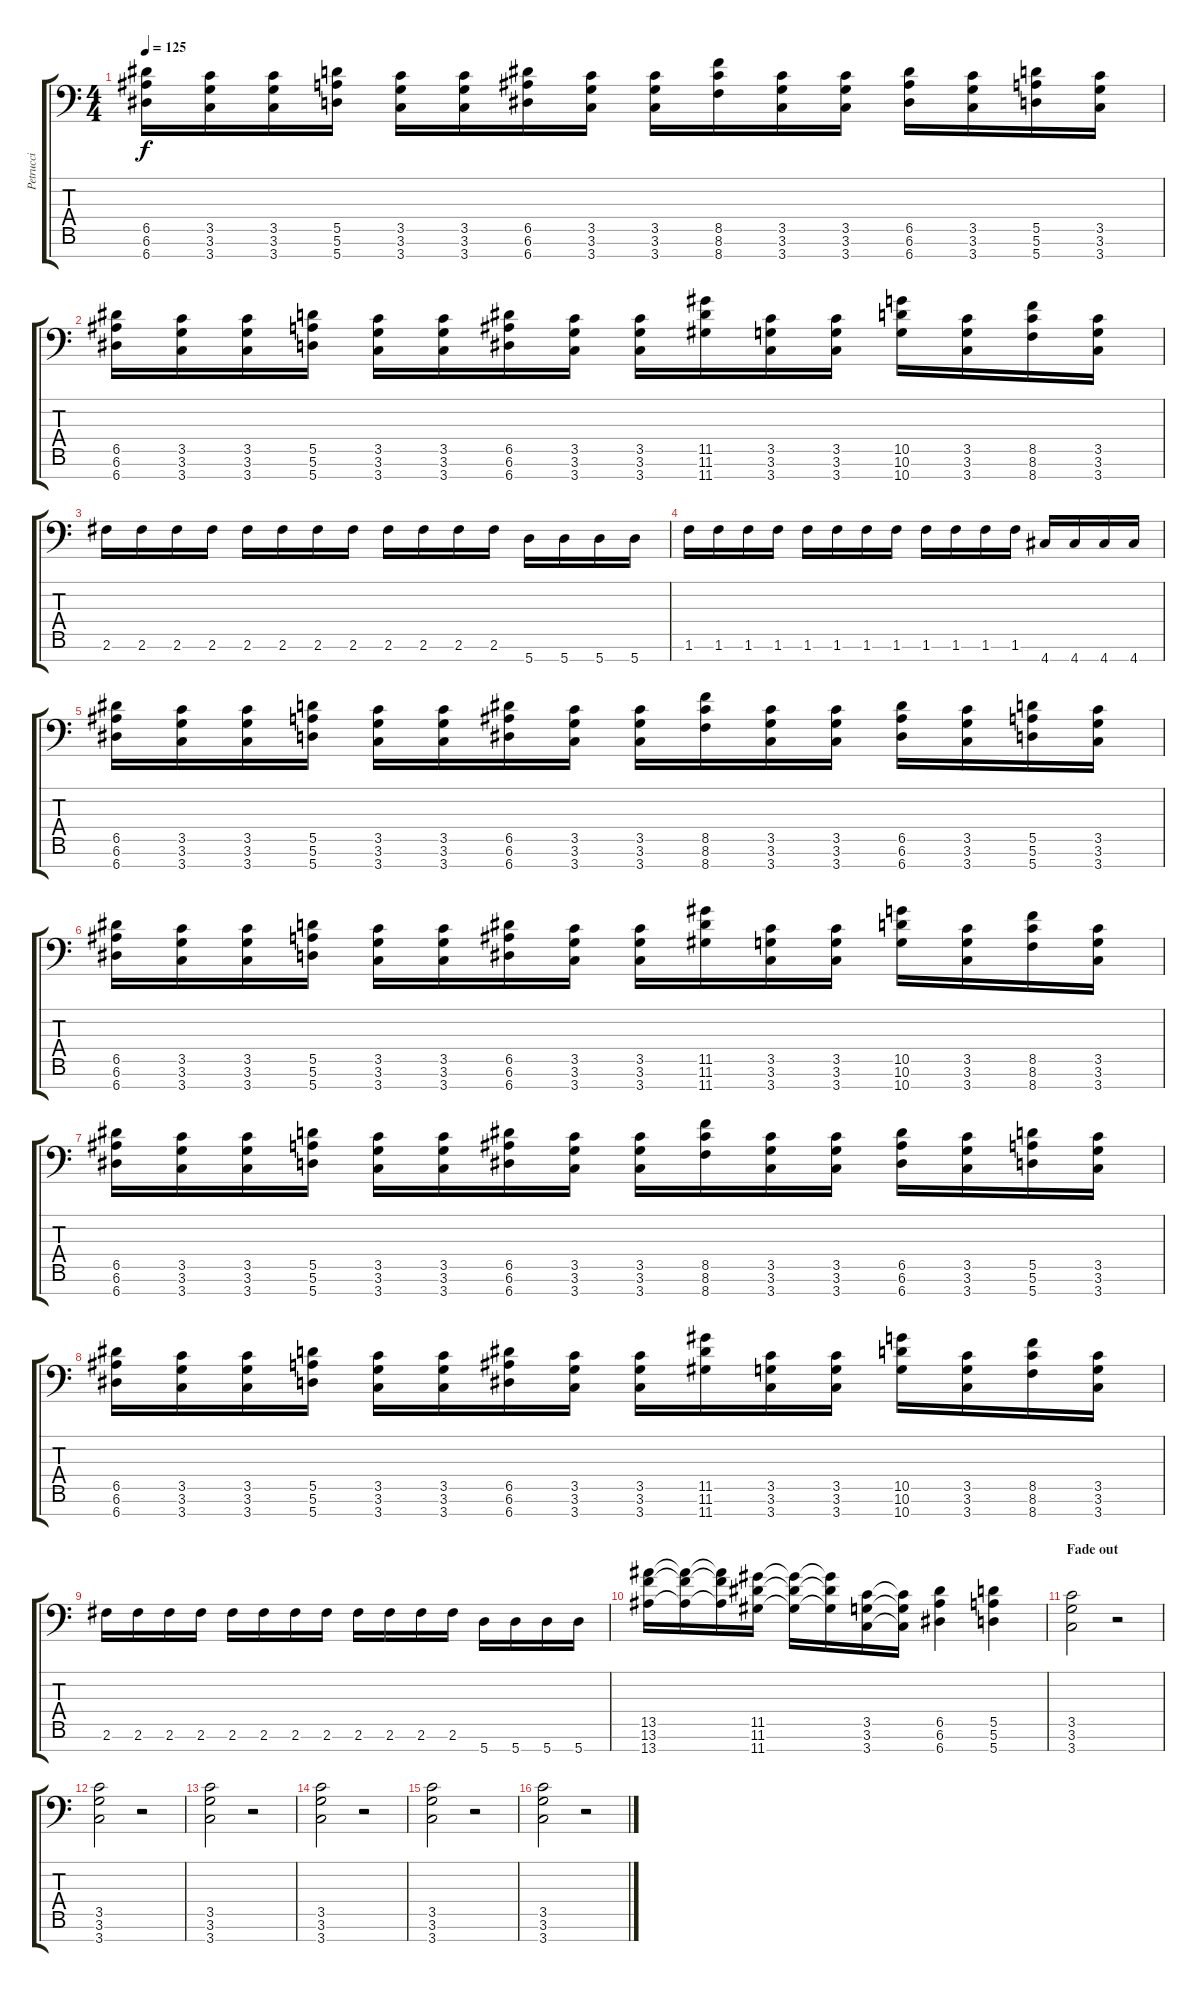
\track ("Petrucci" "Petrucci") {instrument distortionguitar}
\staff {score tabs}
\tuning (E4 B3 G3 D3 A2 E2 A1) {hide}
\ts (4 4)
\tempo 125
\clef f4
\ks c
(6.5 6.6 6.7).16{dy f} (3.5 3.6 3.7).16 (3.5 3.6 3.7).16 (5.5 5.6 5.7).16 (3.5 3.6 3.7).16 (3.5 3.6 3.7).16 (6.5 6.6 6.7).16 (3.5 3.6 3.7).16 (3.5 3.6 3.7).16 (8.5 8.6 8.7).16 (3.5 3.6 3.7).16 (3.5 3.6 3.7).16 (6.5 6.6 6.7).16 (3.5 3.6 3.7).16 (5.5 5.6 5.7).16 (3.5 3.6 3.7).16 |
(6.5 6.6 6.7).16 (3.5 3.6 3.7).16 (3.5 3.6 3.7).16 (5.5 5.6 5.7).16 (3.5 3.6 3.7).16 (3.5 3.6 3.7).16 (6.5 6.6 6.7).16 (3.5 3.6 3.7).16 (3.5 3.6 3.7).16 (11.5 11.6 11.7).16 (3.5 3.6 3.7).16 (3.5 3.6 3.7).16 (10.5 10.6 10.7).16 (3.5 3.6 3.7).16 (8.5 8.6 8.7).16 (3.5 3.6 3.7).16 |
2.6.16 2.6.16 2.6.16 2.6.16 2.6.16 2.6.16 2.6.16 2.6.16 2.6.16 2.6.16 2.6.16 2.6.16 5.7.16 5.7.16 5.7.16 5.7.16 |
1.6.16 1.6.16 1.6.16 1.6.16 1.6.16 1.6.16 1.6.16 1.6.16 1.6.16 1.6.16 1.6.16 1.6.16 4.7.16 4.7.16 4.7.16 4.7.16 |
(6.5 6.6 6.7).16 (3.5 3.6 3.7).16 (3.5 3.6 3.7).16 (5.5 5.6 5.7).16 (3.5 3.6 3.7).16 (3.5 3.6 3.7).16 (6.5 6.6 6.7).16 (3.5 3.6 3.7).16 (3.5 3.6 3.7).16 (8.5 8.6 8.7).16 (3.5 3.6 3.7).16 (3.5 3.6 3.7).16 (6.5 6.6 6.7).16 (3.5 3.6 3.7).16 (5.5 5.6 5.7).16 (3.5 3.6 3.7).16 |
(6.5 6.6 6.7).16 (3.5 3.6 3.7).16 (3.5 3.6 3.7).16 (5.5 5.6 5.7).16 (3.5 3.6 3.7).16 (3.5 3.6 3.7).16 (6.5 6.6 6.7).16 (3.5 3.6 3.7).16 (3.5 3.6 3.7).16 (11.5 11.6 11.7).16 (3.5 3.6 3.7).16 (3.5 3.6 3.7).16 (10.5 10.6 10.7).16 (3.5 3.6 3.7).16 (8.5 8.6 8.7).16 (3.5 3.6 3.7).16 |
(6.5 6.6 6.7).16 (3.5 3.6 3.7).16 (3.5 3.6 3.7).16 (5.5 5.6 5.7).16 (3.5 3.6 3.7).16 (3.5 3.6 3.7).16 (6.5 6.6 6.7).16 (3.5 3.6 3.7).16 (3.5 3.6 3.7).16 (8.5 8.6 8.7).16 (3.5 3.6 3.7).16 (3.5 3.6 3.7).16 (6.5 6.6 6.7).16 (3.5 3.6 3.7).16 (5.5 5.6 5.7).16 (3.5 3.6 3.7).16 |
(6.5 6.6 6.7).16 (3.5 3.6 3.7).16 (3.5 3.6 3.7).16 (5.5 5.6 5.7).16 (3.5 3.6 3.7).16 (3.5 3.6 3.7).16 (6.5 6.6 6.7).16 (3.5 3.6 3.7).16 (3.5 3.6 3.7).16 (11.5 11.6 11.7).16 (3.5 3.6 3.7).16 (3.5 3.6 3.7).16 (10.5 10.6 10.7).16 (3.5 3.6 3.7).16 (8.5 8.6 8.7).16 (3.5 3.6 3.7).16 |
2.6.16 2.6.16 2.6.16 2.6.16 2.6.16 2.6.16 2.6.16 2.6.16 2.6.16 2.6.16 2.6.16 2.6.16 5.7.16 5.7.16 5.7.16 5.7.16 |
(13.5 13.6 13.7).16 (13.5{t} 13.6{t} 13.7{t}).16 (13.5{t} 13.6{t} 13.7{t}).16 (11.5 11.6 11.7).16 (11.5{t} 11.6{t} 11.7{t}).16 (11.5{t} 11.6{t} 11.7{t}).16 (3.5 3.6 3.7).16 (3.5{t} 3.6{t} 3.7{t}).16 (6.5 6.6 6.7).4 (5.5 5.6 5.7).4 |
\section ("" "Fade out")
(3.5 3.6 3.7).2 r.2 |
(3.5 3.6 3.7).2 r.2 |
(3.5 3.6 3.7).2 r.2 |
(3.5 3.6 3.7).2 r.2 |
(3.5 3.6 3.7).2 r.2 |
(3.5 3.6 3.7).2 r.2
